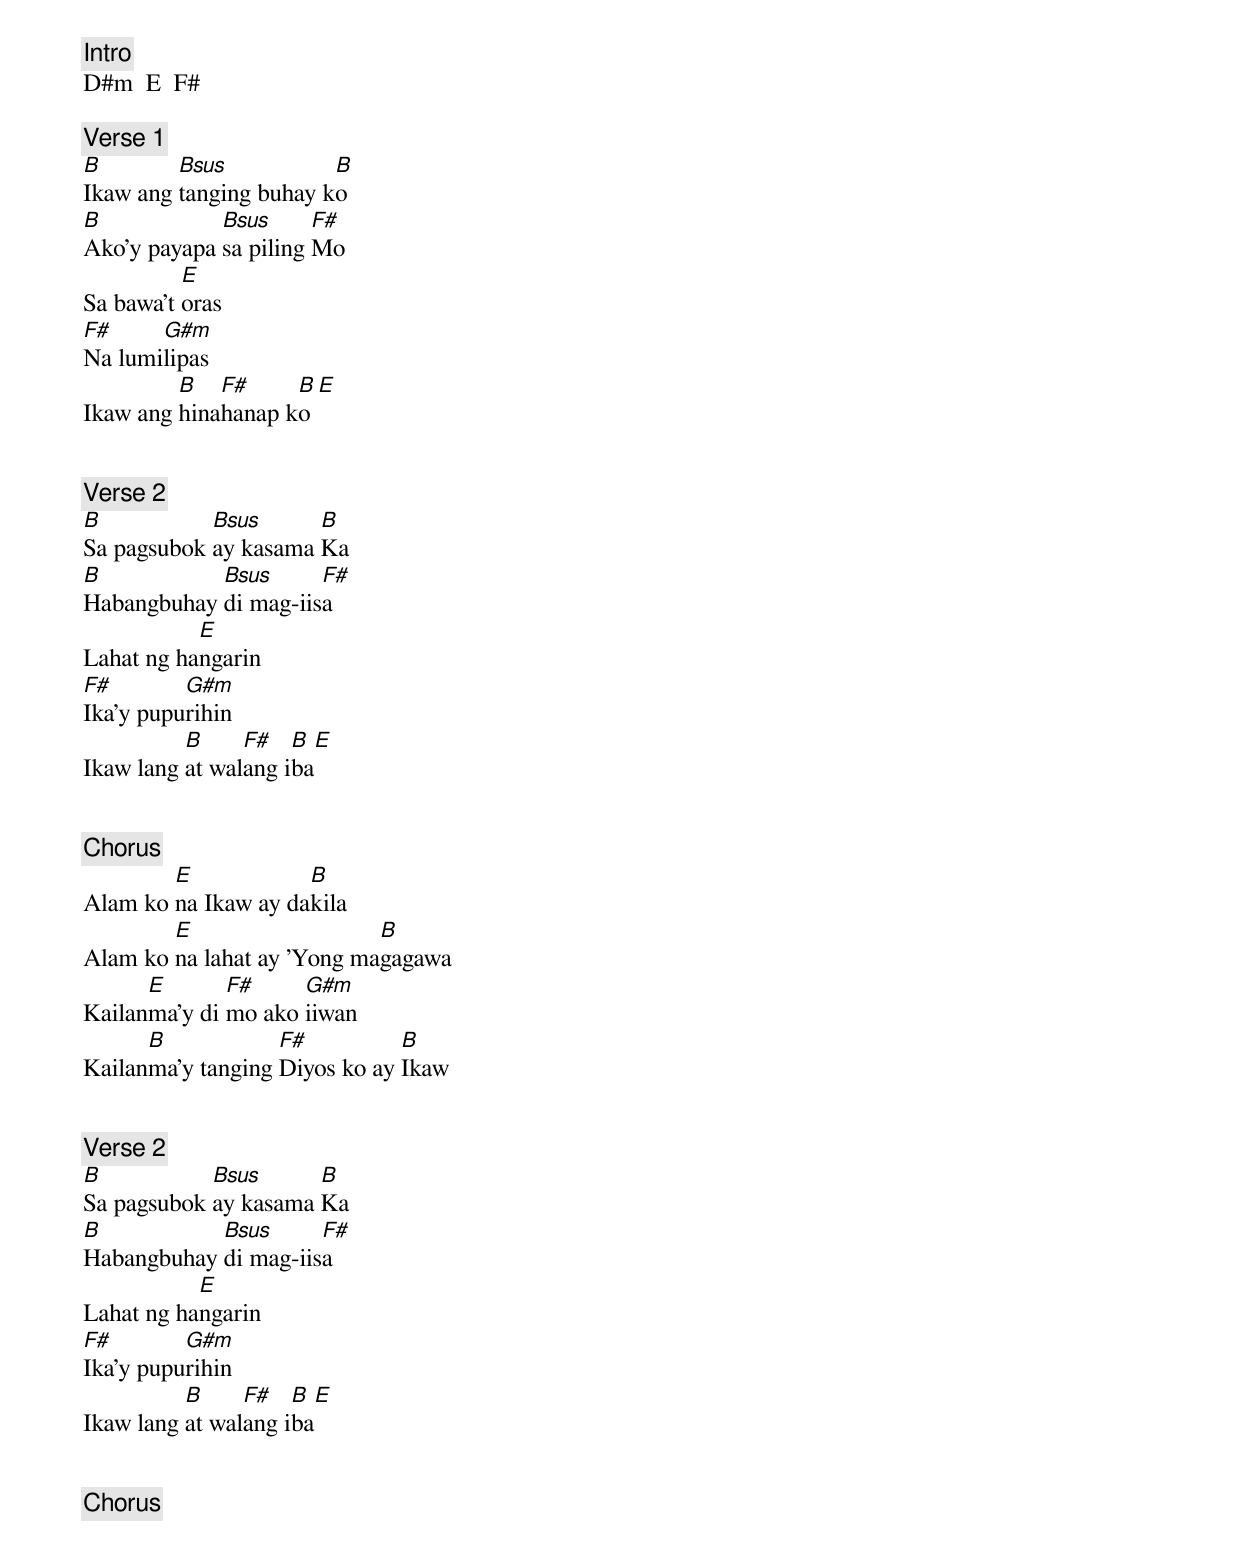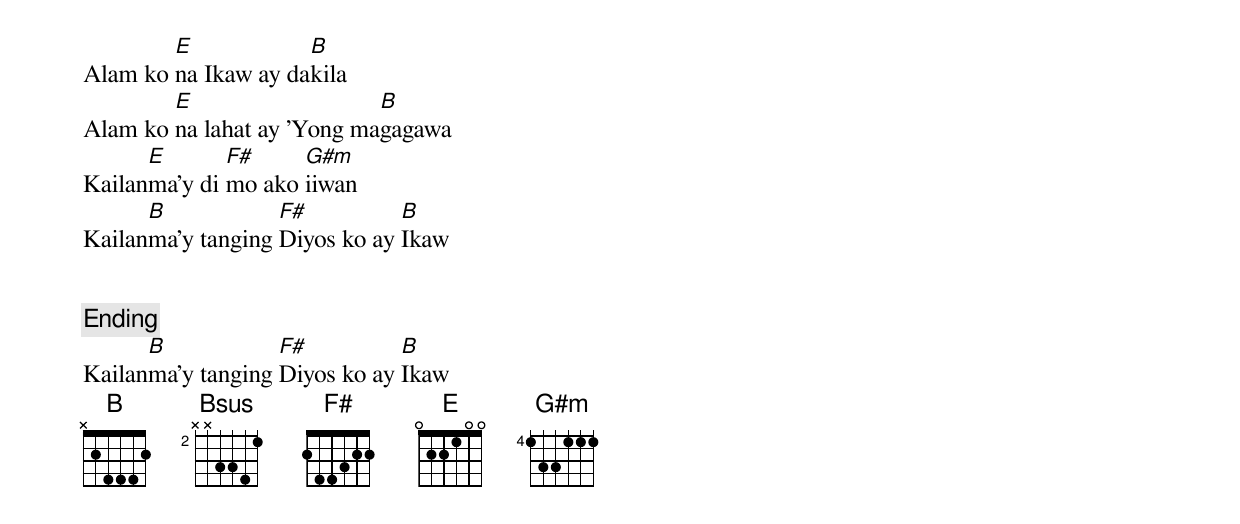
[Intro]
D#m  E  F#

[Verse 1]
B        Bsus           B
Ikaw ang tanging buhay ko
B            Bsus      F#
Ako'y payapa sa piling Mo
          E
Sa bawa't oras
F#     G#m
Na lumilipas
         B   F#     B  E
Ikaw ang hinahanap ko


[Verse 2]
B           Bsus      B
Sa pagsubok ay kasama Ka
B           Bsus      F#
Habangbuhay di mag-iisa
           E
Lahat ng hangarin
F#        G#m
Ika'y pupurihin
          B     F#   B  E
Ikaw lang at walang iba


[Chorus]
        E            B
Alam ko na Ikaw ay dakila
        E                   B
Alam ko na lahat ay 'Yong magagawa
      E       F#     G#m
Kailanma'y di mo ako iiwan
      B            F#          B
Kailanma'y tanging Diyos ko ay Ikaw


[Verse 2]
B           Bsus      B
Sa pagsubok ay kasama Ka
B           Bsus      F#
Habangbuhay di mag-iisa
           E
Lahat ng hangarin
F#        G#m
Ika'y pupurihin
          B     F#   B  E
Ikaw lang at walang iba


[Chorus]
        E            B
Alam ko na Ikaw ay dakila
        E                   B
Alam ko na lahat ay 'Yong magagawa
      E       F#     G#m
Kailanma'y di mo ako iiwan
      B            F#          B
Kailanma'y tanging Diyos ko ay Ikaw


[Ending]
      B            F#          B
Kailanma'y tanging Diyos ko ay Ikaw
